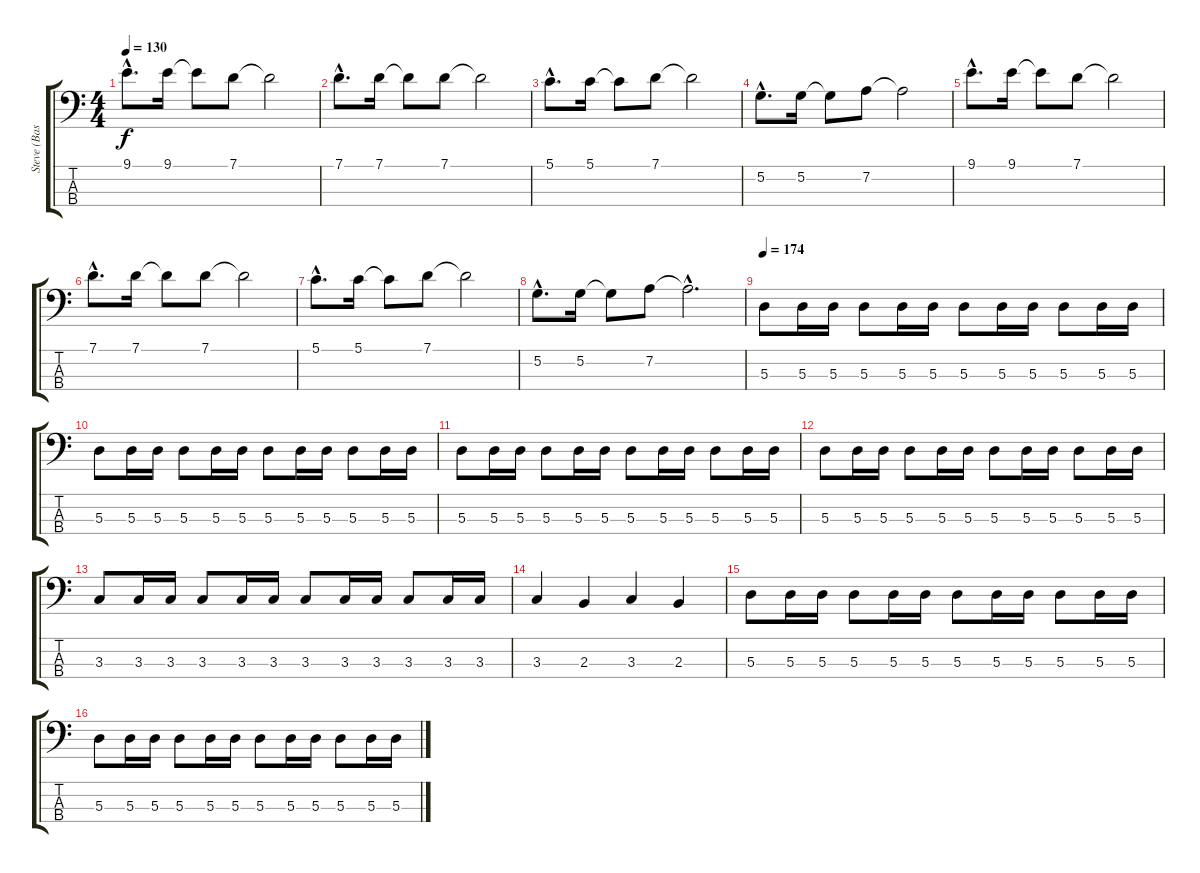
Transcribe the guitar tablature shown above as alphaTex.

\track ("Steve (Bass)" "Steve (Bas") {instrument electricbassfinger}
\staff {score tabs}
\tuning (G2 D2 A1 E1) {hide}
\ts (4 4)
\tempo 130
\clef f4
\ks c
9.1{hac}.8{d dy f} 9.1.16 9.1{t}.8 7.1.8 7.1{t}.2 |
7.1{hac}.8{d} 7.1.16 7.1{t}.8 7.1.8 7.1{t}.2 |
5.1{hac}.8{d} 5.1.16 5.1{t}.8 7.1.8 7.1{t}.2 |
5.2{hac}.8{d} 5.2.16 5.2{t}.8 7.2.8 7.2{t}.2 |
9.1{hac}.8{d} 9.1.16 9.1{t}.8 7.1.8 7.1{t}.2 |
7.1{hac}.8{d} 7.1.16 7.1{t}.8 7.1.8 7.1{t}.2 |
5.1{hac}.8{d} 5.1.16 5.1{t}.8 7.1.8 7.1{t}.2 |
5.2{hac}.8{d} 5.2.16 5.2{t}.8 7.2.8 7.2{hac t}.2{d} |
\tempo 174
5.3.8 5.3.16 5.3.16 5.3.8 5.3.16 5.3.16 5.3.8 5.3.16 5.3.16 5.3.8 5.3.16 5.3.16 |
5.3.8 5.3.16 5.3.16 5.3.8 5.3.16 5.3.16 5.3.8 5.3.16 5.3.16 5.3.8 5.3.16 5.3.16 |
5.3.8 5.3.16 5.3.16 5.3.8 5.3.16 5.3.16 5.3.8 5.3.16 5.3.16 5.3.8 5.3.16 5.3.16 |
5.3.8 5.3.16 5.3.16 5.3.8 5.3.16 5.3.16 5.3.8 5.3.16 5.3.16 5.3.8 5.3.16 5.3.16 |
3.3.8 3.3.16 3.3.16 3.3.8 3.3.16 3.3.16 3.3.8 3.3.16 3.3.16 3.3.8 3.3.16 3.3.16 |
3.3.4 2.3.4 3.3.4 2.3.4 |
5.3.8 5.3.16 5.3.16 5.3.8 5.3.16 5.3.16 5.3.8 5.3.16 5.3.16 5.3.8 5.3.16 5.3.16 |
5.3.8 5.3.16 5.3.16 5.3.8 5.3.16 5.3.16 5.3.8 5.3.16 5.3.16 5.3.8 5.3.16 5.3.16
